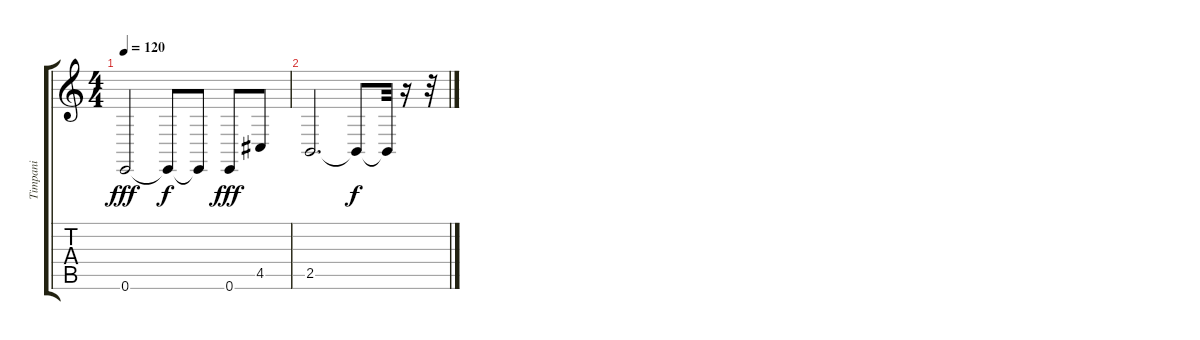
\track ("Timpani" "Timpani") {instrument timpani}
\staff {score tabs}
\tuning (E4 B3 G3 D3 A2 E2) {hide}
\ts (4 4)
\tempo 120
\clef g2
\ks c
0.6.2{dy fff} 0.6{t}.8{dy f} 0.6{t}.8 0.6.8{dy fff} 4.5.8 |
2.5.2{d} 2.5{t}.8{dy f} 2.5{t}.32 r.16 r.32
